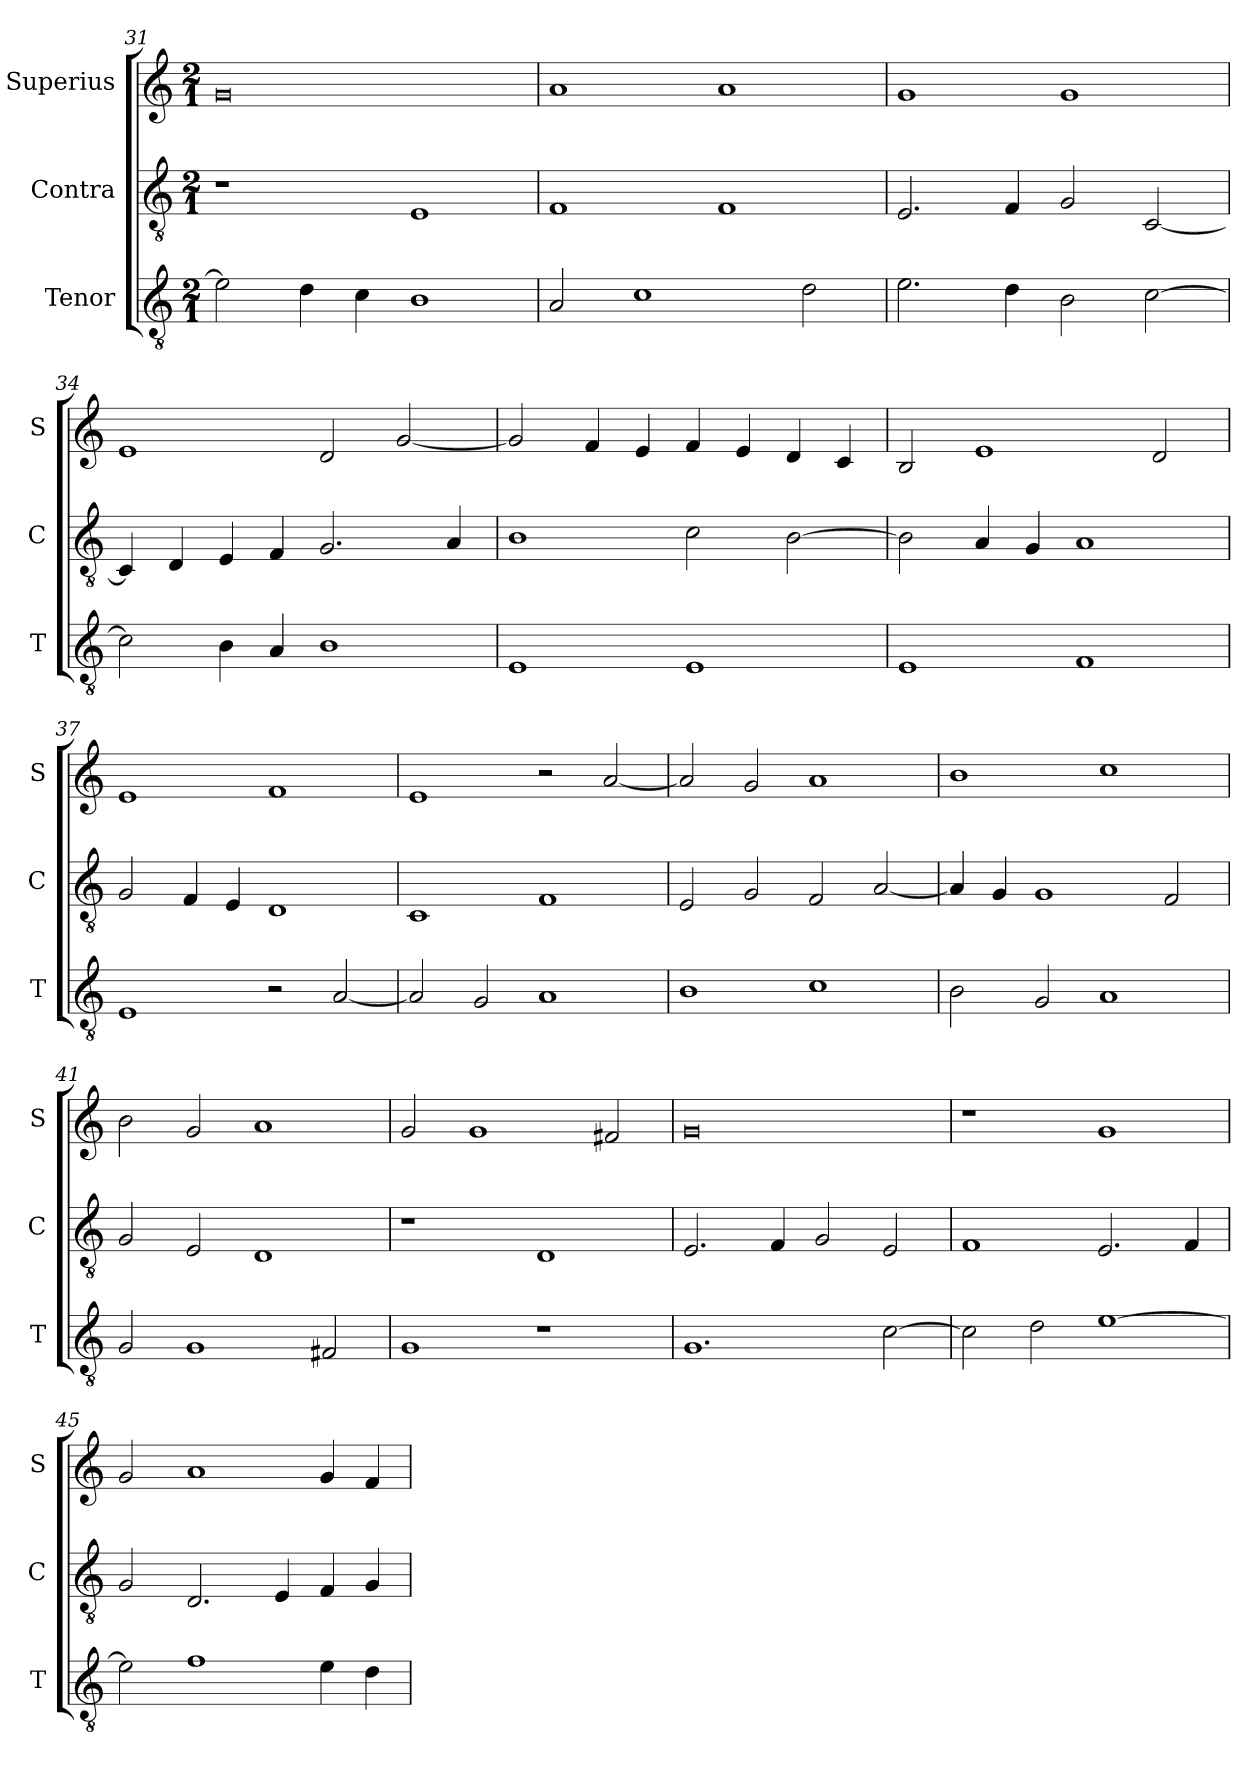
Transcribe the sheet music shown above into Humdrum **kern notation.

**kern	**kern	**kern
*part3	*part2	*part1
*staff3	*staff2	*staff1
*I"Tenor	*I"Contra	*I"Superius
*I'T	*I'C	*I'S
*clefGv2	*clefGv2	*clefG2
*k[]	*k[]	*k[]
*M2/1	*M2/1	*M2/1
=31	=31	=31
2e\]	1r	0g
4d\	.	.
4c\	.	.
1B	1E	.
=32	=32	=32
2A/	1F	1a
1c	.	.
.	1F	1a
2d\	.	.
=33	=33	=33
2.e\	2.E/	1g
4d\	4F/	.
2B\	2G/	1g
[2c\	[2C/	.
=34	=34	=34
2c\]	4C/]	1e
.	4D/	.
4B\	4E/	.
4A/	4F/	.
1B	2.G/	2d/
.	.	[2g/
.	4A/	.
=35	=35	=35
1E	1B	2g/]
.	.	4f/
.	.	4e/
1E	2c\	4f/
.	.	4e/
.	[2B\	4d/
.	.	4c/
=36	=36	=36
1E	2B\]	2B/
.	4A/	1e
.	4G/	.
1F	1A	.
.	.	2d/
=37	=37	=37
1E	2G/	1e
.	4F/	.
.	4E/	.
2r	1D	1f
[2A/	.	.
=38	=38	=38
2A/]	1C	1e
2G/	.	.
1A	1F	2r
.	.	[2a/
=39	=39	=39
1B	2E/	2a/]
.	2G/	2g/
1c	2F/	1a
.	[2A/	.
=40	=40	=40
2B\	4A/]	1b
.	4G/	.
2G/	1G	.
1A	.	1cc
.	2F/	.
=41	=41	=41
2G/	2G/	2b\
1G	2E/	2g/
.	1D	1a
2F#X/	.	.
=42	=42	=42
1G	1r	2g/
.	.	1g
1r	1D	.
.	.	2f#X/
=43	=43	=43
1.G	2.E/	0g
.	4F/	.
.	2G/	.
[2c\	2E/	.
=44	=44	=44
2c\]	1F	1r
2d\	.	.
[1e	2.E/	1g
.	4F/	.
=45	=45	=45
2e\]	2G/	2g/
1f	2.D/	1a
.	4E/	.
4e\	4F/	4g/
4d\	4G/	4f/
=	=	=
*-	*-	*-
